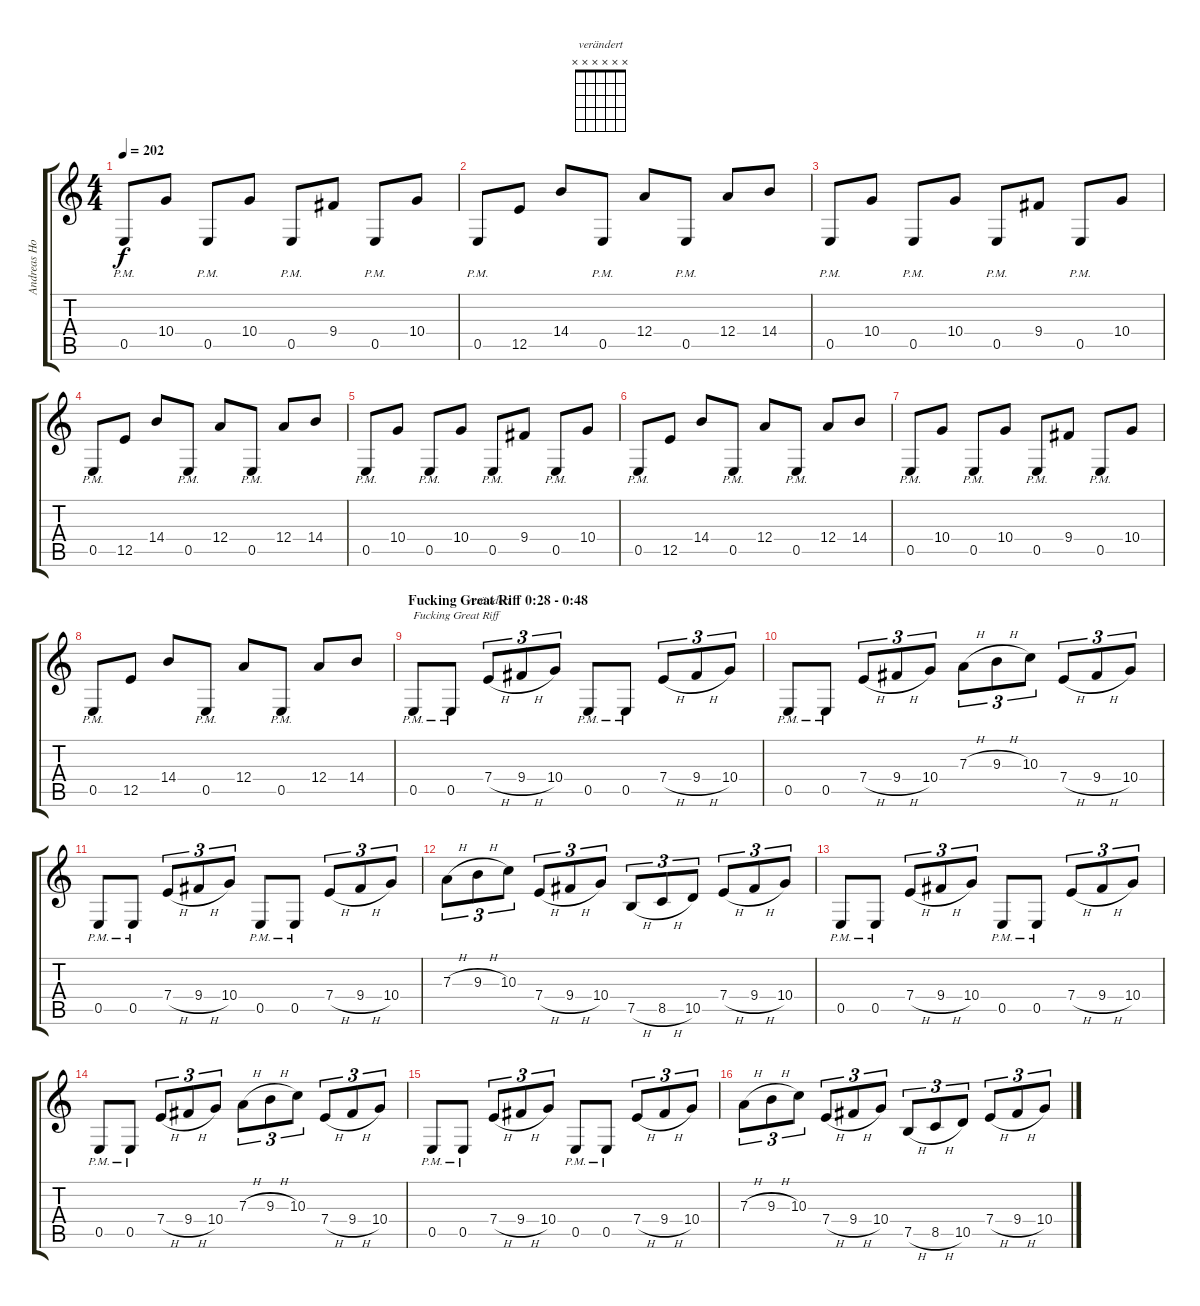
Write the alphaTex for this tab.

\track ("Andreas Holma" "Andreas Ho") {instrument distortionguitar}
\staff {score tabs}
\tuning (B3 Gb3 D3 A2 E2 B1) {hide}
\chord ("verändert" x x x x x x)
\ts (4 4)
\tempo 202
\clef g2
\ks c
0.5{pm}.8{dy f} 10.4.8 0.5{pm}.8 10.4.8 0.5{pm}.8 9.4.8 0.5{pm}.8 10.4.8 |
0.5{pm}.8 12.5.8 14.4.8 0.5{pm}.8 12.4.8 0.5{pm}.8 12.4.8 14.4.8 |
0.5{pm}.8 10.4.8 0.5{pm}.8 10.4.8 0.5{pm}.8 9.4.8 0.5{pm}.8 10.4.8 |
0.5{pm}.8 12.5.8 14.4.8 0.5{pm}.8 12.4.8 0.5{pm}.8 12.4.8 14.4.8 |
0.5{pm}.8 10.4.8 0.5{pm}.8 10.4.8 0.5{pm}.8 9.4.8 0.5{pm}.8 10.4.8 |
0.5{pm}.8 12.5.8 14.4.8 0.5{pm}.8 12.4.8 0.5{pm}.8 12.4.8 14.4.8 |
0.5{pm}.8 10.4.8 0.5{pm}.8 10.4.8 0.5{pm}.8 9.4.8 0.5{pm}.8 10.4.8 |
0.5{pm}.8 12.5.8 14.4.8 0.5{pm}.8 12.4.8 0.5{pm}.8 12.4.8 14.4.8 |
\section ("" "Fucking Great Riff 0:28 - 0:48")
0.5{pm}.8{txt "Fucking Great Riff"} 0.5{pm}.8 7.4{h}.8{tu (3 2) ch "verändert"} 9.4{h}.8{tu (3 2)} 10.4.8{tu (3 2)} 0.5{pm}.8 0.5{pm}.8 7.4{h}.8{tu (3 2)} 9.4{h}.8{tu (3 2)} 10.4.8{tu (3 2)} |
0.5{pm}.8 0.5{pm}.8 7.4{h}.8{tu (3 2)} 9.4{h}.8{tu (3 2)} 10.4.8{tu (3 2)} 7.3{h}.8{tu (3 2)} 9.3{h}.8{tu (3 2)} 10.3.8{tu (3 2)} 7.4{h}.8{tu (3 2)} 9.4{h}.8{tu (3 2)} 10.4.8{tu (3 2)} |
0.5{pm}.8 0.5{pm}.8 7.4{h}.8{tu (3 2)} 9.4{h}.8{tu (3 2)} 10.4.8{tu (3 2)} 0.5{pm}.8 0.5{pm}.8 7.4{h}.8{tu (3 2)} 9.4{h}.8{tu (3 2)} 10.4.8{tu (3 2)} |
7.3{h}.8{tu (3 2)} 9.3{h}.8{tu (3 2)} 10.3.8{tu (3 2)} 7.4{h}.8{tu (3 2)} 9.4{h}.8{tu (3 2)} 10.4.8{tu (3 2)} 7.5{h}.8{tu (3 2)} 8.5{h}.8{tu (3 2)} 10.5.8{tu (3 2)} 7.4{h}.8{tu (3 2)} 9.4{h}.8{tu (3 2)} 10.4.8{tu (3 2)} |
0.5{pm}.8 0.5{pm}.8 7.4{h}.8{tu (3 2)} 9.4{h}.8{tu (3 2)} 10.4.8{tu (3 2)} 0.5{pm}.8 0.5{pm}.8 7.4{h}.8{tu (3 2)} 9.4{h}.8{tu (3 2)} 10.4.8{tu (3 2)} |
0.5{pm}.8 0.5{pm}.8 7.4{h}.8{tu (3 2)} 9.4{h}.8{tu (3 2)} 10.4.8{tu (3 2)} 7.3{h}.8{tu (3 2)} 9.3{h}.8{tu (3 2)} 10.3.8{tu (3 2)} 7.4{h}.8{tu (3 2)} 9.4{h}.8{tu (3 2)} 10.4.8{tu (3 2)} |
0.5{pm}.8 0.5{pm}.8 7.4{h}.8{tu (3 2)} 9.4{h}.8{tu (3 2)} 10.4.8{tu (3 2)} 0.5{pm}.8 0.5{pm}.8 7.4{h}.8{tu (3 2)} 9.4{h}.8{tu (3 2)} 10.4.8{tu (3 2)} |
7.3{h}.8{tu (3 2)} 9.3{h}.8{tu (3 2)} 10.3.8{tu (3 2)} 7.4{h}.8{tu (3 2)} 9.4{h}.8{tu (3 2)} 10.4.8{tu (3 2)} 7.5{h}.8{tu (3 2)} 8.5{h}.8{tu (3 2)} 10.5.8{tu (3 2)} 7.4{h}.8{tu (3 2)} 9.4{h}.8{tu (3 2)} 10.4.8{tu (3 2)}
